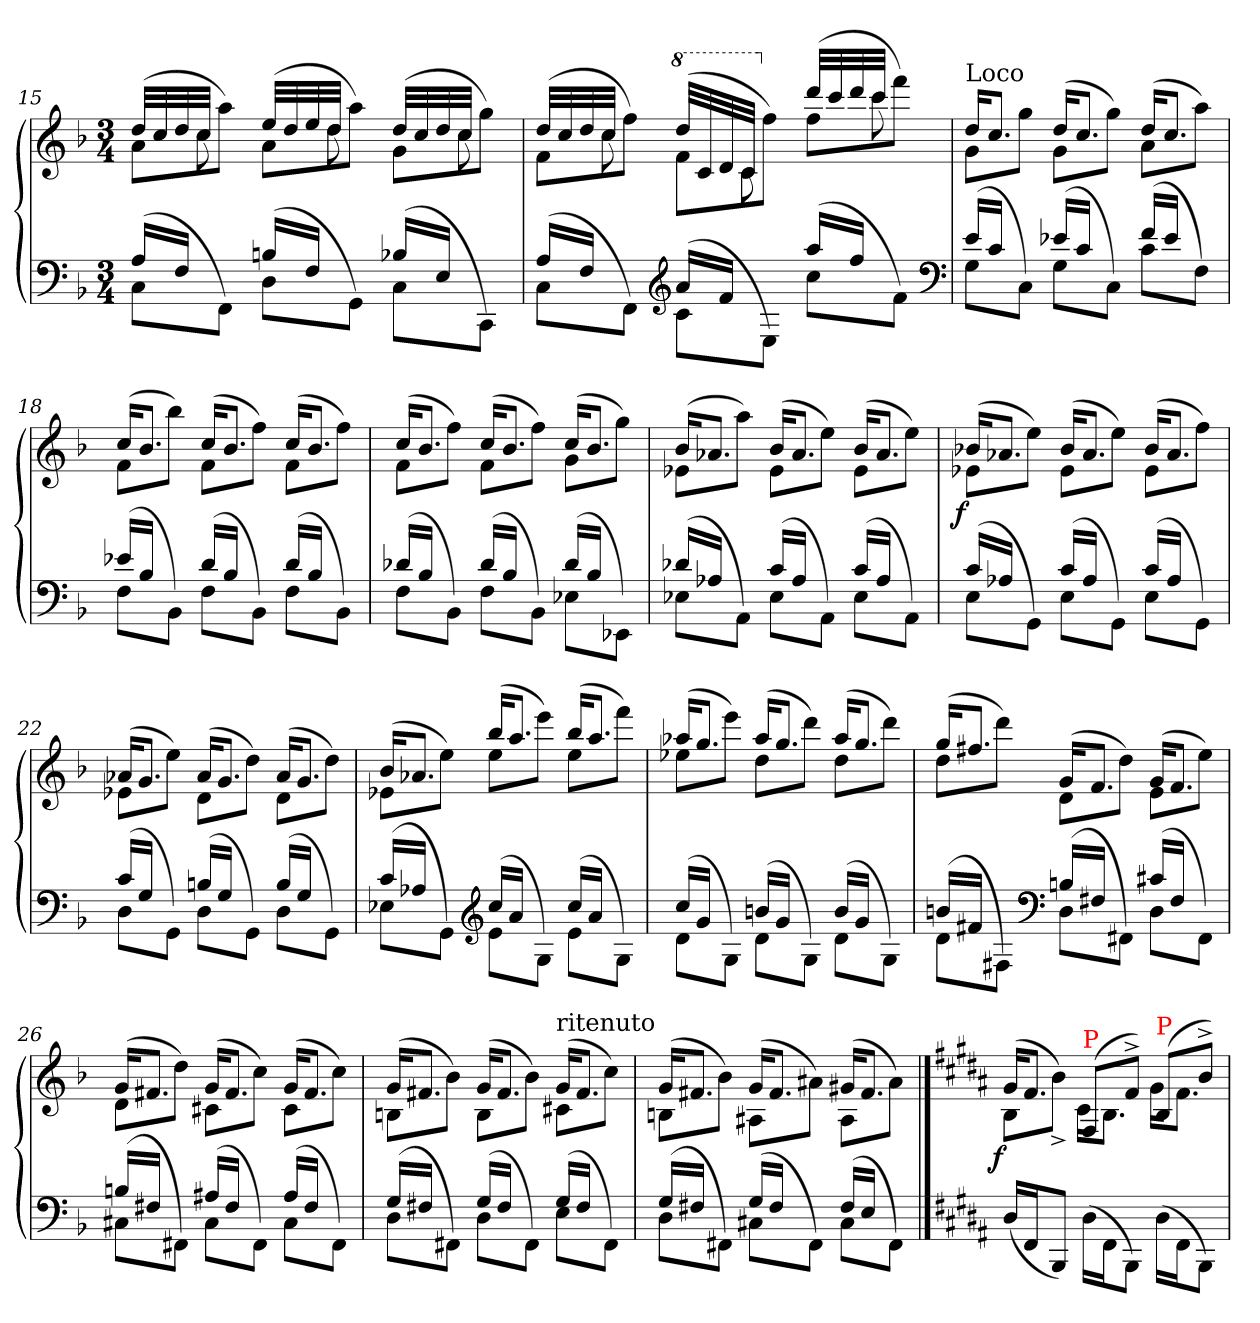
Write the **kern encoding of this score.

**kern	**kern	**dynam
*part1	*part1	*part1
*staff2	*staff1	*staff1/2
*clefF4	*clefG2	*
*k[b-]	*k[b-]	*
*F:	*F:	*
*M3/4	*M3/4	*
=15	=15	=15
*^	*^	*
*	*	*	*^	*
(>16ALL	8CL	(>32ddLLL	8aL	16.ryy	.
.	.	32cc	.	.	.
16FJJ	.	32dd	.	.	.
.	.	32ccJJJ	.	8cc\	.
8ryy	8FFJ)	8ryy	8aaJ)	.	.
.	.	.	.	8ryy	.
(>16BnLL	8DL	(>32ee/LLL	8a\L	.	.
.	.	32dd	.	.	.
16FJJ	.	32ee	.	.	.
.	.	32ddJJJ	.	8dd\	.
8ryy	8GGJ)	8ryy	8aaJ)	.	.
.	.	.	.	8ryy	.
(>16B-XLL	8CL	(>32dd/LLL	8g\L	.	.
.	.	32cc	.	.	.
16EJJ	.	32dd	.	.	.
.	.	32ccJJJ	.	8cc\	.
8ryy	8CCJ)	8ryy	8ggJ)	.	.
.	.	.	.	32ryy	.
=16	=16	=16	=16	=16	=16
(>16ALL	8CL	(>32ddLLL	16.ryy	8f\L	.
.	.	32cc	.	.	.
16FJJ	.	32dd	.	.	.
.	.	32ccJJJ	8cc	.	.
8ryy	8FFJ)	8ryy	.	8ff\J)	.
.	.	.	8ryy	.	.
*clefG2	*	*	*	*	*
*	*	*8va	*	*	*
(>16aLL	8cL	(>32dddLLL	.	8ffL	.
.	.	32cc	.	.	.
16fJJ	.	32dd	.	.	.
.	.	32ccJJJ	8cc	.	.
*	*	*X8va	*	*	*
8ryy	8EJ)	8ryy	.	8ff\J)	.
.	.	.	8ryy	.	.
(>16aaLL	8ccL	(>32dddLLL	.	8ff\L	.
.	.	32ccc	.	.	.
16ffJJ	.	32ddd	.	.	.
.	.	32cccJJJ	8ccc	.	.
8ryy	8fJ)	8ryy	.	8fff\J)	.
.	.	.	32ryy	.	.
*	*	*v	*v	*v	*
*clefF4	*	*	*
=17	=17	=17	=17
*	*	*^	*
!	!	!LO:TX:a:t=Loco	!	!
(>16eLL	8GL	16dd/KL	8g\L	.
16cJJ	.	8.ccJ	.	.
8ryy	8CJ)	.	8ggJ	.
(>16e-XLL	8GL	(>16dd/KL	8g\L	.
16cJJ	.	8.ccJ	.	.
8ryy	8CJ)	.	8ggJ)	.
(>16fLL	8cL	(>16dd/KL	8a\L	.
16e-JJ	.	8.ccJ	.	.
8ryy	8FJ)	.	8aaJ)	.
=18	=18	=18	=18	=18
(>16e-XLL	8FL	(>16cc/KL	8f\L	.
16B-JJ	.	8.b-J	.	.
8ryy	8BB-J)	.	8bb-J)	.
(>16dLL	8FL	(>16cc/KL	8f\L	.
16B-JJ	.	8.b-J	.	.
8ryy	8BB-J)	.	8ffJ)	.
(>16dLL	8FL	(>16cc/KL	8f\L	.
16B-JJ	.	8.b-J	.	.
8ryy	8BB-J)	.	8ffJ)	.
=19	=19	=19	=19	=19
(>16d-XLL	8FL	(>16cc/KL	8f\L	.
16B-JJ	.	8.b-J	.	.
8ryy	8BB-J)	.	8ffJ)	.
(>16d-LL	8FL	(>16cc/KL	8f\L	.
16B-JJ	.	8.b-J	.	.
8ryy	8BB-J)	.	8ffJ)	.
(>16d-LL	8E-XL	(>16cc/KL	8g\L	.
16B-JJ	.	8.b-J	.	.
8ryy	8EE-XJ)	.	8ggJ)	.
=20	=20	=20	=20	=20
(>16d-XLL	8E-XL	(>16b-/KL	8e-X\L	.
16A-XJJ	.	8.a-XJ	.	.
8ryy	8AAJ)	.	8aaJ)	.
(>16cLL	8E-L	(>16b-/KL	8e-\L	.
16A-JJ	.	8.a-J	.	.
8ryy	8AAJ)	.	8eeJ)	.
(>16cLL	8E-L	(>16b-/KL	8e-\L	.
16A-JJ	.	8.a-J	.	.
8ryy	8AAJ)	.	8eeJ)	.
=21	=21	=21	=21	=21
!	!	!	!	!LO:DY:b:rj
(>16cLL	8EL	(>16b-X/KL	8e-X\L	f
16A-XJJ	.	8.a-XJ	.	.
8ryy	8GGJ)	.	8eeJ)	.
(>16cLL	8EL	(>16b-/KL	8e-\L	.
16A-JJ	.	8.a-J	.	.
8ryy	8GGJ)	.	8eeJ)	.
(>16cLL	8EL	(>16b-/KL	8e-\L	.
16A-JJ	.	8.a-J	.	.
8ryy	8GGJ)	.	8ffJ)	.
=22	=22	=22	=22	=22
(>16cLL	8DL	(>16a-X/KL	8e-X\L	.
16GJJ	.	8.gJ	.	.
8ryy	8GGJ)	.	8eeJ)	.
(>16BnLL	8DL	(>16a-/KL	8d\L	.
16GJJ	.	8.gJ	.	.
8ryy	8GGJ)	.	8ddJ)	.
(>16BLL	8DL	(>16a-/KL	8d\L	.
16GJJ	.	8.gJ	.	.
8ryy	8GGJ)	.	8ddJ)	.
=23	=23	=23	=23	=23
(>16cLL	8E-XL	(>16b-/KL	8e-X\L	.
16A-XJJ	.	8.a-XJ	.	.
8ryy	8GGJ)	.	8eeJ)	.
*clefG2	*	*	*	*
(>16ccLL	8eL	(>16bb-/KL	8ee\L	.
16aJJ	.	8.aaJ	.	.
8ryy	8GJ)	.	8eeeJ)	.
(>16ccLL	8eL	(>16bb-/KL	8ee\L	.
16aJJ	.	8.aaJ	.	.
8ryy	8GJ)	.	8fffJ)	.
=24	=24	=24	=24	=24
(>16ccLL	8dL	(>16aa-X/KL	8ee-X\L	.
16gJJ	.	8.ggJ	.	.
8ryy	8GJ)	.	8eeeJ)	.
(>16bnLL	8dL	(>16aa-/KL	8dd\L	.
16gJJ	.	8.ggJ	.	.
8ryy	8GJ)	.	8dddJ)	.
(>16bLL	8dL	(>16aa-/KL	8dd\L	.
16gJJ	.	8.ggJ	.	.
8ryy	8GJ)	.	8dddJ)	.
=25	=25	=25	=25	=25
(>16bnLL	8dL	(>16gg/KL	8dd\L	.
16f#XJJ	.	8.ff#XJ	.	.
8ryy	8F#XJ)	.	8dddJ)	.
*clefF4	*	*	*	*
(>16BnLL	8DL	(>16g/KL	8d\L	.
16F#XJJ	.	8.fJ	.	.
8ryy	8FF#XJ)	.	8ddJ)	.
(>16c#XLL	8DL	(>16g/KL	8e\L	.
16F#JJ	.	8.fJ	.	.
8ryy	8FF#J)	.	8eeJ)	.
=26	=26	=26	=26	=26
(>16BnLL	8C#XL	(>16g/KL	8d\L	.
16F#XJJ	.	8.f#XJ	.	.
8ryy	8FF#XJ)	.	8ddJ)	.
(>16A#XLL	8C#L	(>16g/KL	8c#X\L	.
16F#JJ	.	8.f#J	.	.
8ryy	8FF#J)	.	8ccJ)	.
(>16A#LL	8C#L	(>16g/KL	8c#\L	.
16F#JJ	.	8.f#J	.	.
8ryy	8FF#J)	.	8ccJ)	.
=27	=27	=27	=27	=27
(>16GLL	8DL	(>16gKL	8BnL	.
16F#XJJ	.	8.f#XJ	.	.
8ryy	8FF#XJ)	.	8b-J)	.
(>16GLL	8DL	(>16gKL	8BL	.
16F#JJ	.	8.f#J	.	.
8ryy	8FF#J)	.	8b-J)	.
!	!	!LO:TX:a:t=ritenuto	!	!
(>16GLL	8EL	(>16gKL	8c#XL	.
16F#JJ	.	8.f#J	.	.
8ryy	8FF#J)	.	8ccJ)	.
=28	=28	=28	=28	=28
(>16GLL	8DL	(>16gKL	8BnL	.
16F#XJJ	.	8.f#XJ	.	.
8ryy	8FF#XJ)	.	8b-J)	.
(>16GLL	8C#XL	(>16gKL	8A#XL	.
16F#JJ	.	8.f#J	.	.
8ryy	8FF#J)	.	8a#XJ)	.
(>16F#LL	8C#L	(>16g#XKL	8A#L	.
16EJJ	.	8.f#J	.	.
8ryy	8FF#J)	.	8a#J)	.
*v	*v	*	*	*
==	==	==	==
*k[f#c#g#d#a#]	*k[f#c#g#d#a#]	*	*
*^	*	*	*
!	!	!	!	!LO:DY:b:rj
*v	*v	*	*	*
(>16D#/LL	(>16g#/KL	8B\L	f
16FF#\J	8.f#J	.	.
8BBBJ)	.	8b^<J)	.
!	!LO:TX:a:color=red:t=P	!	!
(>16D#\LL	(<8F#/L	16c#\KL	.
16FF#\J	.	8.BJ	.
8BBBJ)	8f#^>J)	.	.
!	!LO:TX:a:color=red:t=P	!	!
(>16D#\LL	(<8B/L	16g#\KL	.
16FF#J	.	8.f#J	.
8BBBJ)	8b^>J)	.	.
*	*v	*v	*
=	=	=
*-	*-	*-
